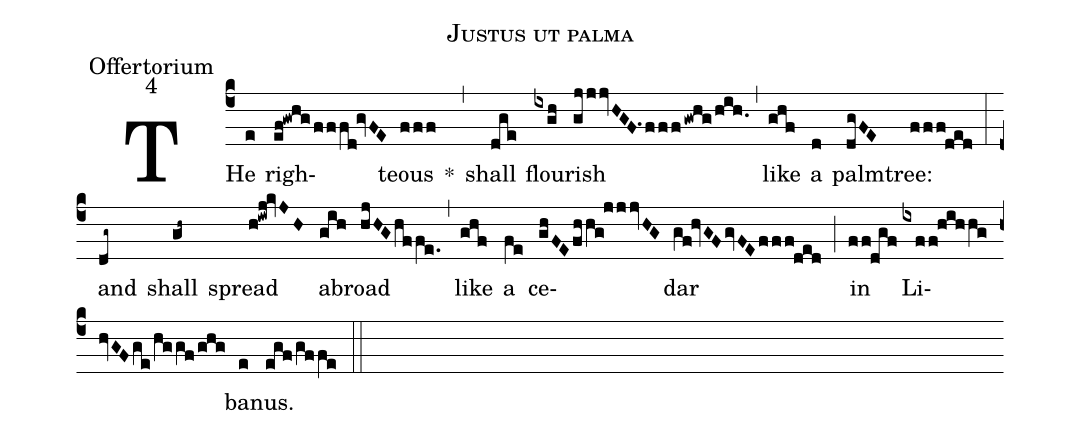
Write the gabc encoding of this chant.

name:Justus ut palma;
office-part:Offertorium;
mode:4;
%%
(c4) THe(e) righ(ef!gwhg/fffd!gvFE)teous(fff) *(,) shall(dge) flou(ixgh)rish(gjjjvHGF.1/fff/gwhg/hih.0) (,) like(ghf) a(d) palm(dgFE)tree:(fff!ded) (:) and(dg~) shall(gh~) spread(h!iwj!kvJH) a(gih)broad(hjHG/hffe.) (,) like(ghf) a(fe) ce(ghFE/fhhg!jjjvHG)dar(gf!hvGF/gvFE/fff!ded) (;) in(ff!dgf) Li(ixff!hihhg/hvGF/ge/hggf/ghg)ba(e)nus.(egf/gffe) (::)
